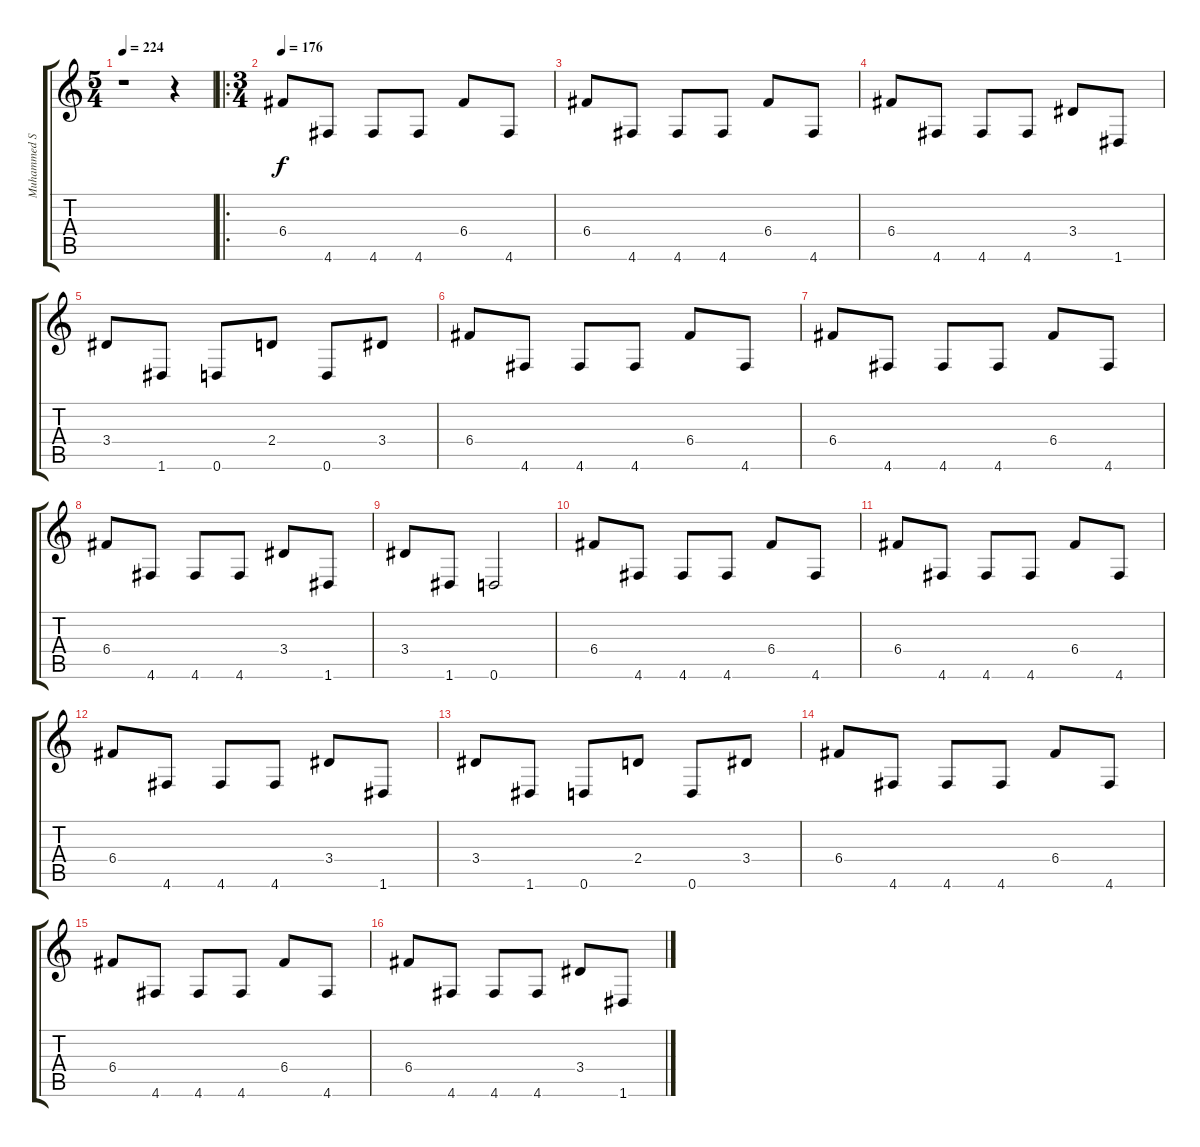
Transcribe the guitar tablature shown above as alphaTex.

\track ("Muhammed Suicmez" "Muhammed S") {instrument distortionguitar}
\staff {score tabs}
\tuning (D4 A3 F3 C3 G2 D2) {hide}
\ts (5 4)
\tempo 224
\clef g2
\ks c
r.1{dy f} r.4 |
\ro
\ts (3 4)
\tempo 176
6.4.8 4.6.8 4.6.8 4.6.8 6.4.8 4.6.8 |
6.4.8 4.6.8 4.6.8 4.6.8 6.4.8 4.6.8 |
6.4.8 4.6.8 4.6.8 4.6.8 3.4.8 1.6.8 |
3.4.8 1.6.8 0.6.8 2.4.8 0.6.8 3.4.8 |
6.4.8 4.6.8 4.6.8 4.6.8 6.4.8 4.6.8 |
6.4.8 4.6.8 4.6.8 4.6.8 6.4.8 4.6.8 |
6.4.8 4.6.8 4.6.8 4.6.8 3.4.8 1.6.8 |
3.4.8 1.6.8 0.6.2 |
6.4.8 4.6.8 4.6.8 4.6.8 6.4.8 4.6.8 |
6.4.8 4.6.8 4.6.8 4.6.8 6.4.8 4.6.8 |
6.4.8 4.6.8 4.6.8 4.6.8 3.4.8 1.6.8 |
3.4.8 1.6.8 0.6.8 2.4.8 0.6.8 3.4.8 |
6.4.8 4.6.8 4.6.8 4.6.8 6.4.8 4.6.8 |
6.4.8 4.6.8 4.6.8 4.6.8 6.4.8 4.6.8 |
6.4.8 4.6.8 4.6.8 4.6.8 3.4.8 1.6.8
